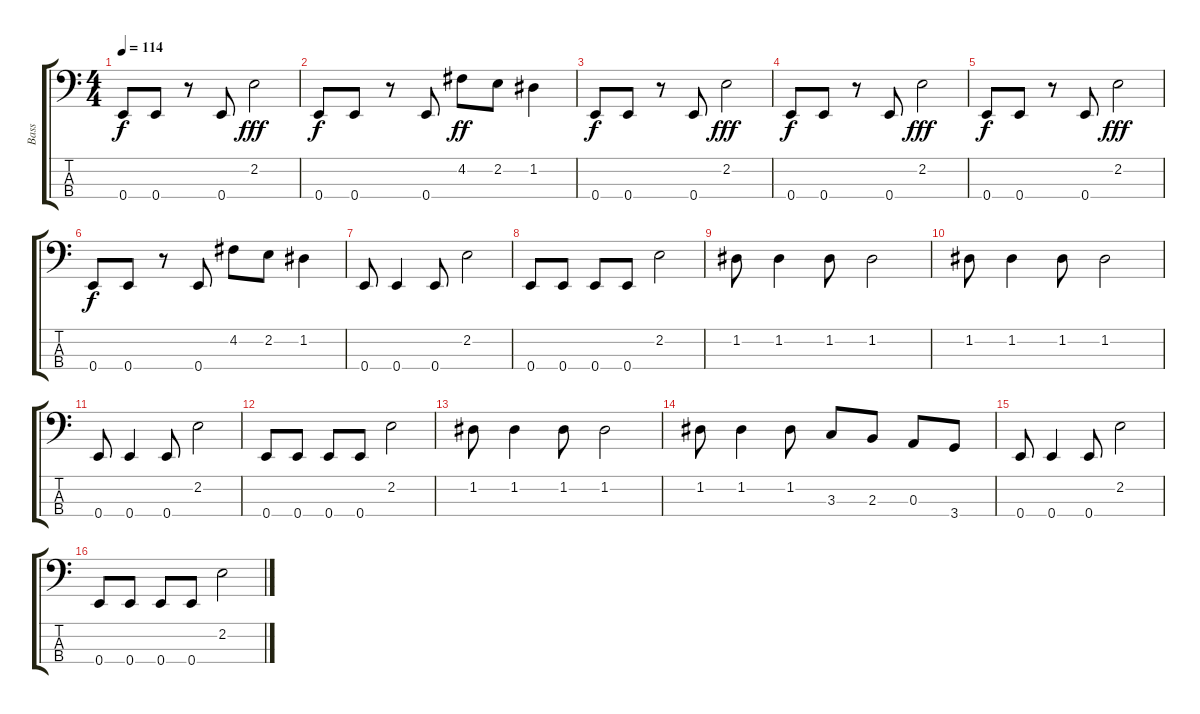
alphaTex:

\track ("Bass" "Bass") {instrument electricbasspick}
\staff {score tabs}
\tuning (G2 D2 A1 E1) {hide}
\ts (4 4)
\tempo 114
\clef f4
\ks c
0.4.8{dy f} 0.4.8 r.8 0.4.8 2.2.2{dy fff} |
0.4.8{dy f} 0.4.8 r.8 0.4.8 4.2.8{dy ff} 2.2.8 1.2.4 |
0.4.8{dy f} 0.4.8 r.8 0.4.8 2.2.2{dy fff} |
0.4.8{dy f} 0.4.8 r.8 0.4.8 2.2.2{dy fff} |
0.4.8{dy f} 0.4.8 r.8 0.4.8 2.2.2{dy fff} |
0.4.8{dy f} 0.4.8 r.8 0.4.8 4.2.8 2.2.8 1.2.4 |
0.4.8 0.4.4 0.4.8 2.2.2 |
0.4.8 0.4.8 0.4.8 0.4.8 2.2.2 |
1.2.8 1.2.4 1.2.8 1.2.2 |
1.2.8 1.2.4 1.2.8 1.2.2 |
0.4.8 0.4.4 0.4.8 2.2.2 |
0.4.8 0.4.8 0.4.8 0.4.8 2.2.2 |
1.2.8 1.2.4 1.2.8 1.2.2 |
1.2.8 1.2.4 1.2.8 3.3.8 2.3.8 0.3.8 3.4.8 |
0.4.8 0.4.4 0.4.8 2.2.2 |
0.4.8 0.4.8 0.4.8 0.4.8 2.2.2
